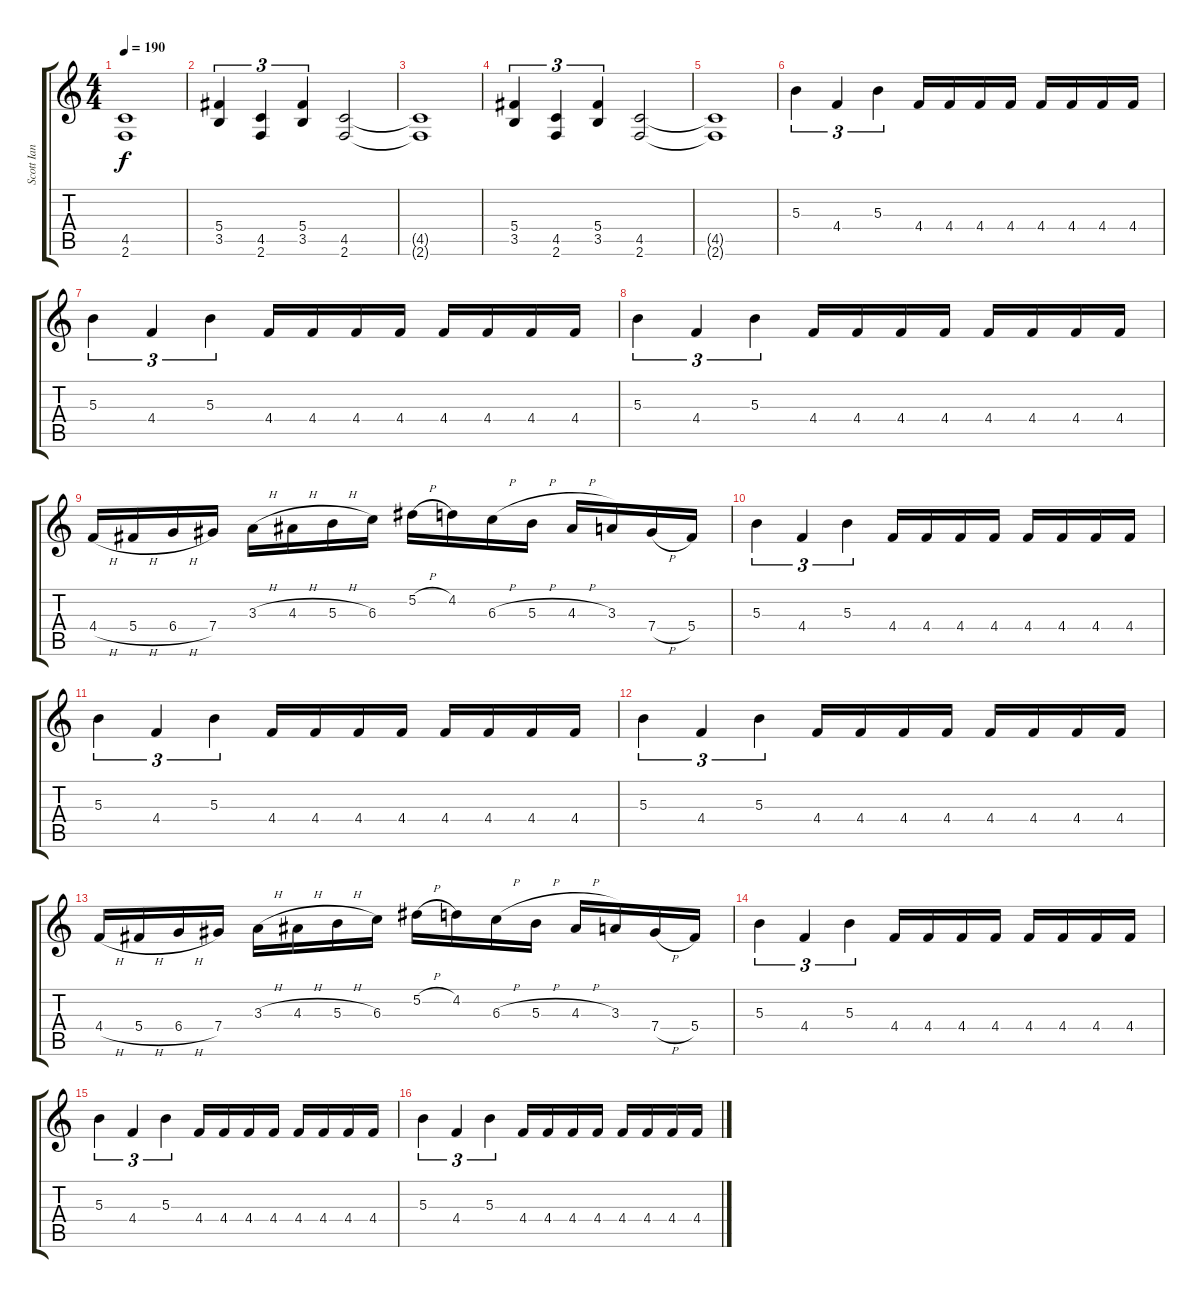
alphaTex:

\track ("Scott Ian" "Scott Ian") {instrument distortionguitar}
\staff {score tabs}
\tuning (Eb4 Bb3 Gb3 Db3 Ab2 Eb2) {hide}
\ts (4 4)
\tempo 190
\clef g2
\ks c
(4.5{t} 2.6{t}).1{dy f} |
(5.4 3.5).4{tu (3 2)} (4.5 2.6).4{tu (3 2)} (5.4 3.5).4{tu (3 2)} (4.5 2.6).2 |
(4.5{t} 2.6{t}).1 |
(5.4 3.5).4{tu (3 2)} (4.5 2.6).4{tu (3 2)} (5.4 3.5).4{tu (3 2)} (4.5 2.6).2 |
(4.5{t} 2.6{t}).1 |
5.3.4{tu (3 2)} 4.4.4{tu (3 2)} 5.3.4{tu (3 2)} 4.4.16 4.4.16 4.4.16 4.4.16 4.4.16 4.4.16 4.4.16 4.4.16 |
5.3.4{tu (3 2)} 4.4.4{tu (3 2)} 5.3.4{tu (3 2)} 4.4.16 4.4.16 4.4.16 4.4.16 4.4.16 4.4.16 4.4.16 4.4.16 |
5.3.4{tu (3 2)} 4.4.4{tu (3 2)} 5.3.4{tu (3 2)} 4.4.16 4.4.16 4.4.16 4.4.16 4.4.16 4.4.16 4.4.16 4.4.16 |
4.4{h}.16 5.4{h}.16 6.4{h}.16 7.4.16 3.3{h}.16 4.3{h}.16 5.3{h}.16 6.3.16 5.2{h}.16 4.2.16 6.3{h}.16 5.3{h}.16 4.3{h}.16 3.3.16 7.4{h}.16 5.4.16 |
5.3.4{tu (3 2)} 4.4.4{tu (3 2)} 5.3.4{tu (3 2)} 4.4.16 4.4.16 4.4.16 4.4.16 4.4.16 4.4.16 4.4.16 4.4.16 |
5.3.4{tu (3 2)} 4.4.4{tu (3 2)} 5.3.4{tu (3 2)} 4.4.16 4.4.16 4.4.16 4.4.16 4.4.16 4.4.16 4.4.16 4.4.16 |
5.3.4{tu (3 2)} 4.4.4{tu (3 2)} 5.3.4{tu (3 2)} 4.4.16 4.4.16 4.4.16 4.4.16 4.4.16 4.4.16 4.4.16 4.4.16 |
4.4{h}.16 5.4{h}.16 6.4{h}.16 7.4.16 3.3{h}.16 4.3{h}.16 5.3{h}.16 6.3.16 5.2{h}.16 4.2.16 6.3{h}.16 5.3{h}.16 4.3{h}.16 3.3.16 7.4{h}.16 5.4.16 |
5.3.4{tu (3 2)} 4.4.4{tu (3 2)} 5.3.4{tu (3 2)} 4.4.16 4.4.16 4.4.16 4.4.16 4.4.16 4.4.16 4.4.16 4.4.16 |
5.3.4{tu (3 2)} 4.4.4{tu (3 2)} 5.3.4{tu (3 2)} 4.4.16 4.4.16 4.4.16 4.4.16 4.4.16 4.4.16 4.4.16 4.4.16 |
5.3.4{tu (3 2)} 4.4.4{tu (3 2)} 5.3.4{tu (3 2)} 4.4.16 4.4.16 4.4.16 4.4.16 4.4.16 4.4.16 4.4.16 4.4.16
